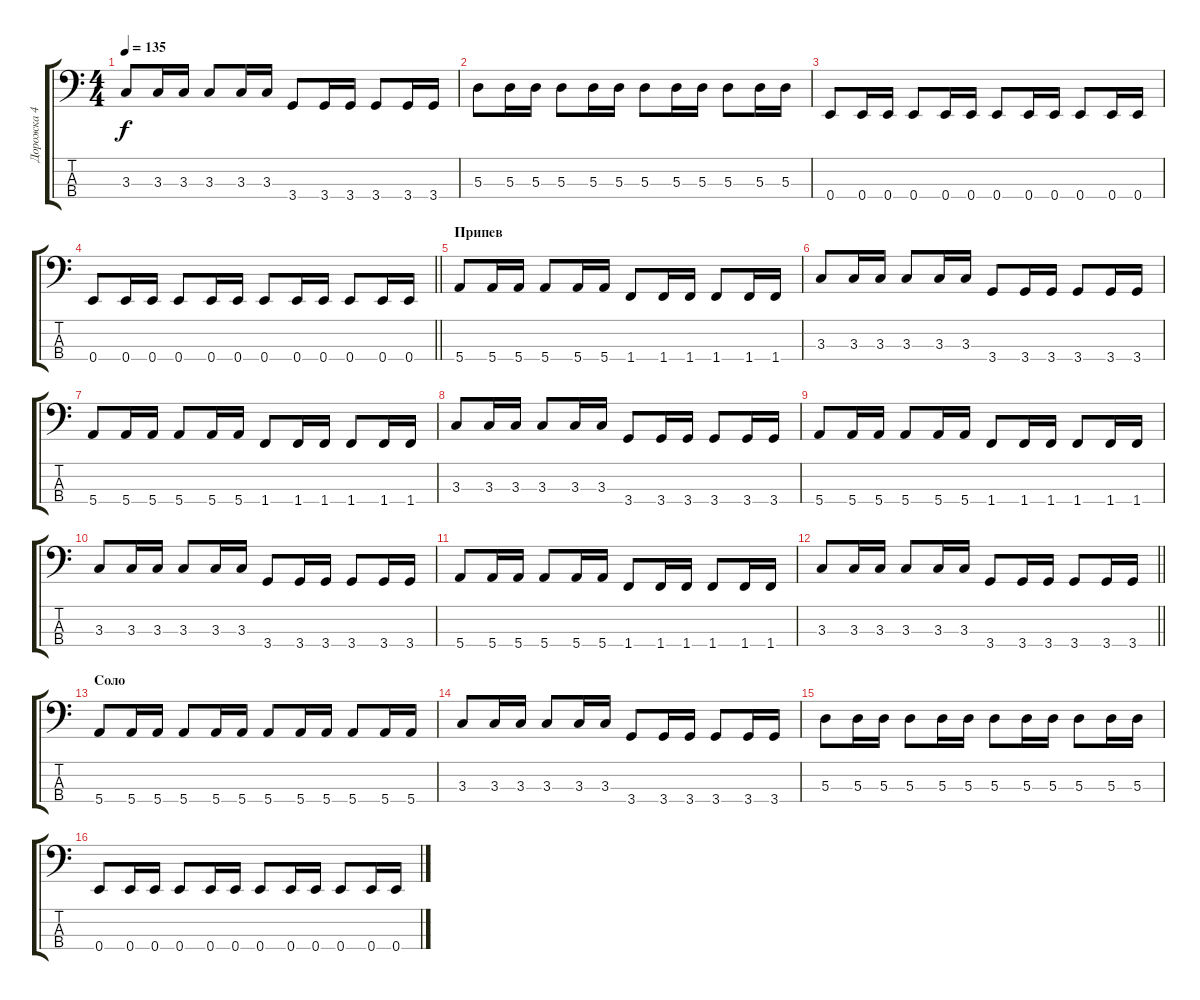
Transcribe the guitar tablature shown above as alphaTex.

\track ("Дорожка 4" "Дорожка 4") {instrument electricbassfinger}
\staff {score tabs}
\tuning (G2 D2 A1 E1) {hide}
\ts (4 4)
\tempo 135
\clef f4
\ks c
3.3.8{dy f} 3.3.16 3.3.16 3.3.8 3.3.16 3.3.16 3.4.8 3.4.16 3.4.16 3.4.8 3.4.16 3.4.16 |
5.3.8 5.3.16 5.3.16 5.3.8 5.3.16 5.3.16 5.3.8 5.3.16 5.3.16 5.3.8 5.3.16 5.3.16 |
0.4.8 0.4.16 0.4.16 0.4.8 0.4.16 0.4.16 0.4.8 0.4.16 0.4.16 0.4.8 0.4.16 0.4.16 |
\barLineRight lightlight
0.4.8 0.4.16 0.4.16 0.4.8 0.4.16 0.4.16 0.4.8 0.4.16 0.4.16 0.4.8 0.4.16 0.4.16 |
\section ("" "Припев")
5.4.8 5.4.16 5.4.16 5.4.8 5.4.16 5.4.16 1.4.8 1.4.16 1.4.16 1.4.8 1.4.16 1.4.16 |
3.3.8 3.3.16 3.3.16 3.3.8 3.3.16 3.3.16 3.4.8 3.4.16 3.4.16 3.4.8 3.4.16 3.4.16 |
5.4.8 5.4.16 5.4.16 5.4.8 5.4.16 5.4.16 1.4.8 1.4.16 1.4.16 1.4.8 1.4.16 1.4.16 |
3.3.8 3.3.16 3.3.16 3.3.8 3.3.16 3.3.16 3.4.8 3.4.16 3.4.16 3.4.8 3.4.16 3.4.16 |
5.4.8 5.4.16 5.4.16 5.4.8 5.4.16 5.4.16 1.4.8 1.4.16 1.4.16 1.4.8 1.4.16 1.4.16 |
3.3.8 3.3.16 3.3.16 3.3.8 3.3.16 3.3.16 3.4.8 3.4.16 3.4.16 3.4.8 3.4.16 3.4.16 |
5.4.8 5.4.16 5.4.16 5.4.8 5.4.16 5.4.16 1.4.8 1.4.16 1.4.16 1.4.8 1.4.16 1.4.16 |
\barLineRight lightlight
3.3.8 3.3.16 3.3.16 3.3.8 3.3.16 3.3.16 3.4.8 3.4.16 3.4.16 3.4.8 3.4.16 3.4.16 |
\section ("" "Соло")
5.4.8 5.4.16 5.4.16 5.4.8 5.4.16 5.4.16 5.4.8 5.4.16 5.4.16 5.4.8 5.4.16 5.4.16 |
3.3.8 3.3.16 3.3.16 3.3.8 3.3.16 3.3.16 3.4.8 3.4.16 3.4.16 3.4.8 3.4.16 3.4.16 |
5.3.8 5.3.16 5.3.16 5.3.8 5.3.16 5.3.16 5.3.8 5.3.16 5.3.16 5.3.8 5.3.16 5.3.16 |
0.4.8 0.4.16 0.4.16 0.4.8 0.4.16 0.4.16 0.4.8 0.4.16 0.4.16 0.4.8 0.4.16 0.4.16
